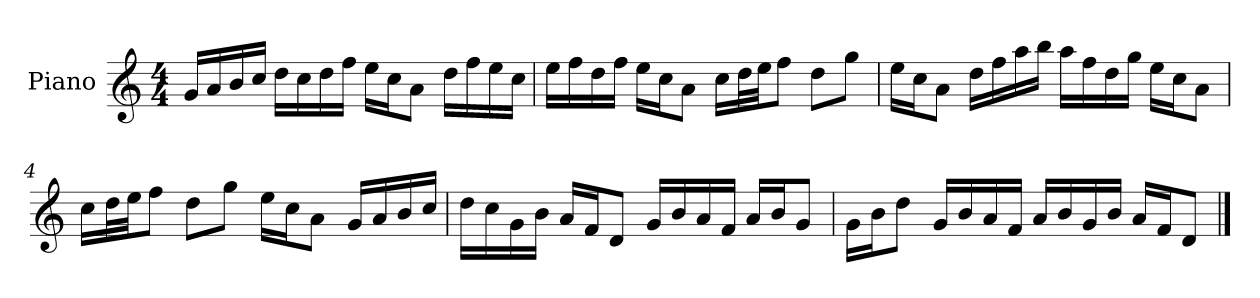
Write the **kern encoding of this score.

**kern
*part1
*staff1
*I"Piano
*I'P-no
*clefG2
*k[]
*M4/4
*MM90
=1
16g/LL
16a/
16b/
16cc/JJ
16dd\LL
16cc\
16dd\
16ff\JJ
16ee\LL
16cc\J
8a\J
16dd\LL
16ff\
16ee\
16cc\JJ
=2
16ee\LL
16ff\
16dd\
16ff\JJ
16ee\LL
16cc\J
8a\J
16cc\LL
32dd\L
32ee\JJ
8ff\J
8dd\L
8gg\J
=3
16ee\LL
16cc\J
8a\J
16dd\LL
16ff\
16aa\
16bb\JJ
16aa\LL
16ff\
16dd\
16gg\JJ
16ee\LL
16cc\J
8a\J
!!LO:LB:g=z
=4
16cc\LL
32dd\L
32ee\JJ
8ff\J
8dd\L
8gg\J
16ee\LL
16cc\J
8a\J
16g/LL
16a/
16b/
16cc/JJ
=5
16dd\LL
16cc\
16g\
16b\JJ
16a/LL
16f/J
8d/J
16g/LL
16b/
16a/
16f/JJ
16a/LL
16b/J
8g/J
=6
16g\LL
16b\J
8dd\J
16g/LL
16b/
16a/
16f/JJ
16a/LL
16b/
16g/
16b/JJ
16a/LL
16f/J
8d/J
==
*-
